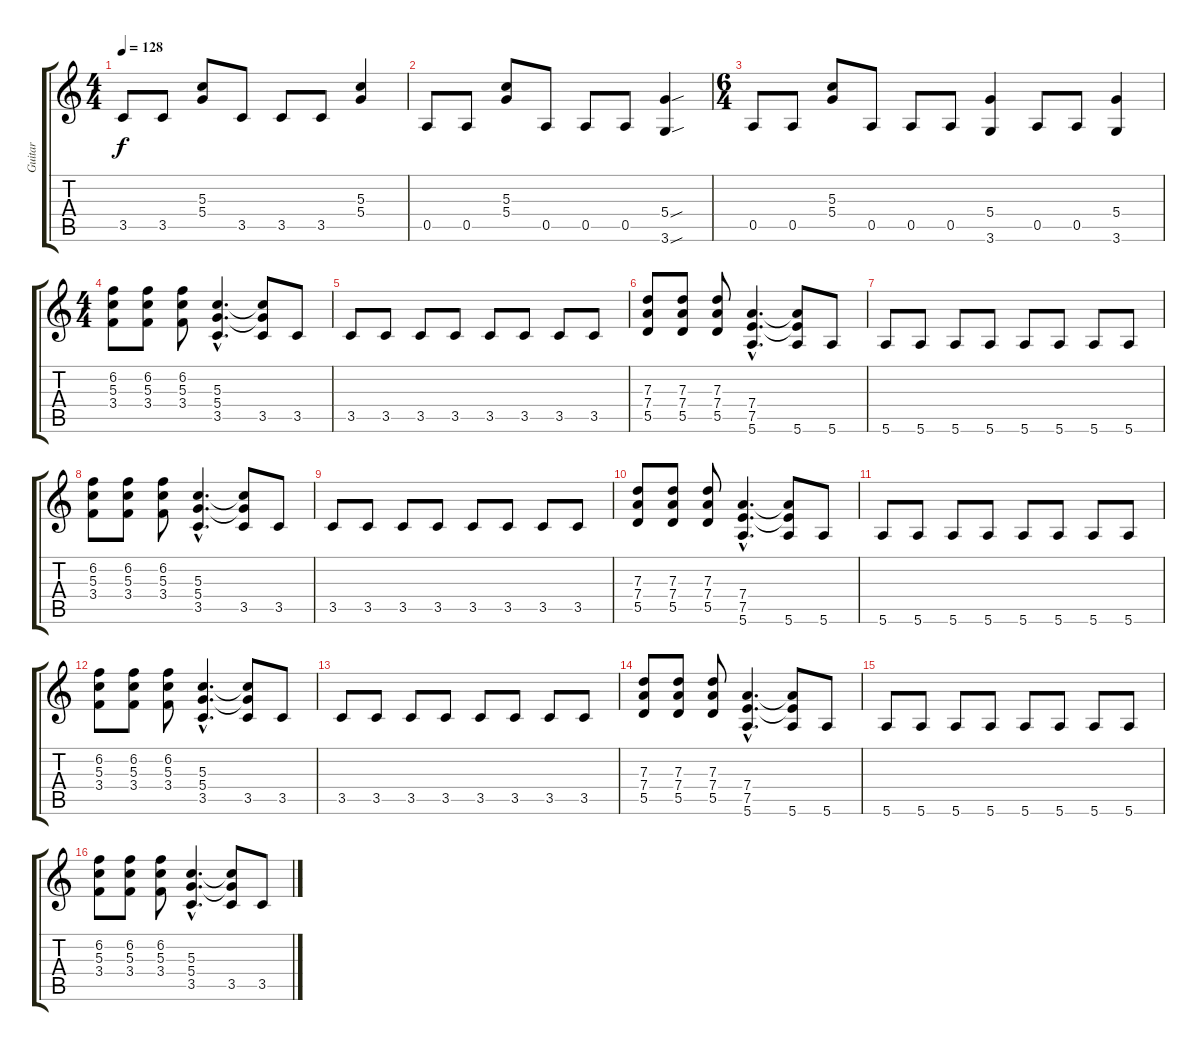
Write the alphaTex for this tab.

\track ("Guitar" "Guitar") {instrument distortionguitar}
\staff {score tabs}
\tuning (E4 B3 G3 D3 A2 E2) {hide}
\ts (4 4)
\tempo 128
\clef g2
\ks c
3.5.8{dy f} 3.5.8 (5.3 5.4).8 3.5.8 3.5.8 3.5.8 (5.3 5.4).4 |
0.5.8 0.5.8 (5.3 5.4).8 0.5.8 0.5.8 0.5.8 (5.4{sou} 3.6{sou}).4 |
\ts (6 4)
0.5.8 0.5.8 (5.3 5.4).8 0.5.8 0.5.8 0.5.8 (5.4 3.6).4 0.5.8 0.5.8 (5.4 3.6).4 |
\ts (4 4)
(6.2 5.3 3.4).8 (6.2 5.3 3.4).8 (6.2 5.3 3.4).8 (5.3{hac} 5.4{hac} 3.5{hac}).4{d} (5.3{t} 5.4{t} 3.5).8 3.5.8 |
3.5.8 3.5.8 3.5.8 3.5.8 3.5.8 3.5.8 3.5.8 3.5.8 |
(7.3 7.4 5.5).8 (7.3 7.4 5.5).8 (7.3 7.4 5.5).8 (7.4{hac} 7.5{hac} 5.6{hac}).4{d} (7.4{t} 7.5{t} 5.6).8 5.6.8 |
5.6.8 5.6.8 5.6.8 5.6.8 5.6.8 5.6.8 5.6.8 5.6.8 |
(6.2 5.3 3.4).8 (6.2 5.3 3.4).8 (6.2 5.3 3.4).8 (5.3{hac} 5.4{hac} 3.5{hac}).4{d} (5.3{t} 5.4{t} 3.5).8 3.5.8 |
3.5.8 3.5.8 3.5.8 3.5.8 3.5.8 3.5.8 3.5.8 3.5.8 |
(7.3 7.4 5.5).8 (7.3 7.4 5.5).8 (7.3 7.4 5.5).8 (7.4{hac} 7.5{hac} 5.6{hac}).4{d} (7.4{t} 7.5{t} 5.6).8 5.6.8 |
5.6.8 5.6.8 5.6.8 5.6.8 5.6.8 5.6.8 5.6.8 5.6.8 |
(6.2 5.3 3.4).8 (6.2 5.3 3.4).8 (6.2 5.3 3.4).8 (5.3{hac} 5.4{hac} 3.5{hac}).4{d} (5.3{t} 5.4{t} 3.5).8 3.5.8 |
3.5.8 3.5.8 3.5.8 3.5.8 3.5.8 3.5.8 3.5.8 3.5.8 |
(7.3 7.4 5.5).8 (7.3 7.4 5.5).8 (7.3 7.4 5.5).8 (7.4{hac} 7.5{hac} 5.6{hac}).4{d} (7.4{t} 7.5{t} 5.6).8 5.6.8 |
5.6.8 5.6.8 5.6.8 5.6.8 5.6.8 5.6.8 5.6.8 5.6.8 |
(6.2 5.3 3.4).8 (6.2 5.3 3.4).8 (6.2 5.3 3.4).8 (5.3{hac} 5.4{hac} 3.5{hac}).4{d} (5.3{t} 5.4{t} 3.5).8 3.5.8
